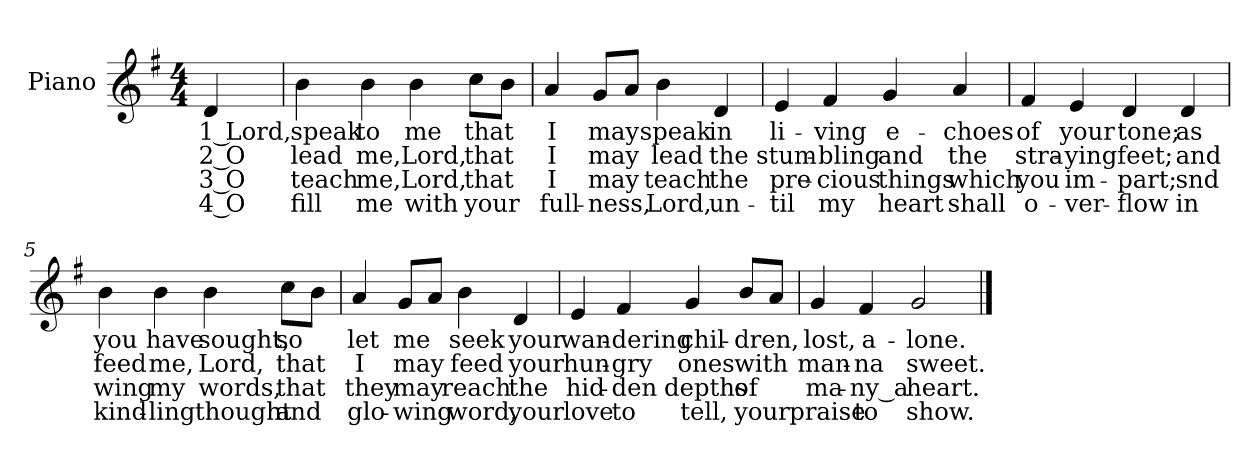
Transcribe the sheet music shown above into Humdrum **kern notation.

**kern	**text	**text	**text	**text
*part1	*part1	*part1	*part1	*part1
*staff1	*staff1	*staff1	*staff1	*staff1
*I"Piano	*	*	*	*
*I'Pno.	*	*	*	*
!!LO:PB:g=z
*clefG2	*	*	*	*
*k[f#]	*	*	*	*
*G:	*	*	*	*
*M4/4	*	*	*	*
=	=	=	=	=
!	!LO:LY:b:color=#000000	!LO:LY:b:color=#000000	!LO:LY:b:color=#000000	!LO:LY:b:color=#000000
4di/	1 Lord,	2 O	3 O	4 O
=1	=1	=1	=1	=1
!	!LO:LY:b:color=#000000	!LO:LY:b:color=#000000	!LO:LY:b:color=#000000	!LO:LY:b:color=#000000
4bi\	speak	lead	teach	fill
!	!LO:LY:b:color=#000000	!LO:LY:b:color=#000000	!LO:LY:b:color=#000000	!LO:LY:b:color=#000000
4bi\	to	me,	me,	me
!	!LO:LY:b:color=#000000	!LO:LY:b:color=#000000	!LO:LY:b:color=#000000	!LO:LY:b:color=#000000
4bi\	me	Lord,	Lord,	with
!	!LO:LY:b:color=#000000	!LO:LY:b:color=#000000	!LO:LY:b:color=#000000	!LO:LY:b:color=#000000
8cci\L	that	that	that	your
8bi\J	.	.	.	.
=2	=2	=2	=2	=2
!	!LO:LY:b:color=#000000	!LO:LY:b:color=#000000	!LO:LY:b:color=#000000	!LO:LY:b:color=#000000
4ai/	I	I	I	full-
!	!LO:LY:b:color=#000000	!LO:LY:b:color=#000000	!LO:LY:b:color=#000000	!LO:LY:b:color=#000000
8gi/L	may	may	-may	ness,
8ai/J	.	.	.	.
!	!LO:LY:b:color=#000000	!LO:LY:b:color=#000000	!LO:LY:b:color=#000000	!LO:LY:b:color=#000000
4bi\	speak	lead	teach	Lord,
!	!LO:LY:b:color=#000000	!LO:LY:b:color=#000000	!LO:LY:b:color=#000000	!LO:LY:b:color=#000000
4di/	in	the	the	un-
!!LO:LB:g=z
=3	=3	=3	=3	=3
!	!LO:LY:b:color=#000000	!LO:LY:b:color=#000000	!LO:LY:b:color=#000000	!LO:LY:b:color=#000000
4ei/	li-	stum-	-pre-	-til
!	!LO:LY:b:color=#000000	!LO:LY:b:color=#000000	!LO:LY:b:color=#000000	!LO:LY:b:color=#000000
4f#i/	-ving	-bling	cious	my
!	!LO:LY:b:color=#000000	!LO:LY:b:color=#000000	!LO:LY:b:color=#000000	!LO:LY:b:color=#000000
4gi/	e-	and	things	heart
!	!LO:LY:b:color=#000000	!LO:LY:b:color=#000000	!LO:LY:b:color=#000000	!LO:LY:b:color=#000000
4ai/	-choes	the	which	shall
=4	=4	=4	=4	=4
!	!LO:LY:b:color=#000000	!LO:LY:b:color=#000000	!LO:LY:b:color=#000000	!LO:LY:b:color=#000000
4f#i/	of	stra-	you	o-
!	!LO:LY:b:color=#000000	!LO:LY:b:color=#000000	!LO:LY:b:color=#000000	!LO:LY:b:color=#000000
4ei/	your	-ying	-im-	-ver-
!	!LO:LY:b:color=#000000	!LO:LY:b:color=#000000	!LO:LY:b:color=#000000	!LO:LY:b:color=#000000
4di/	tone;	feet;	-part;	flow
!	!LO:LY:b:color=#000000	!LO:LY:b:color=#000000	!LO:LY:b:color=#000000	!LO:LY:b:color=#000000
4di/	as	and	snd	in
=5	=5	=5	=5	=5
!	!LO:LY:b:color=#000000	!LO:LY:b:color=#000000	!LO:LY:b:color=#000000	!LO:LY:b:color=#000000
4bi\	you	feed	wing	kind-
!	!LO:LY:b:color=#000000	!LO:LY:b:color=#000000	!LO:LY:b:color=#000000	!LO:LY:b:color=#000000
4bi\	have	me,	-my	ling
!	!LO:LY:b:color=#000000	!LO:LY:b:color=#000000	!LO:LY:b:color=#000000	!LO:LY:b:color=#000000
4bi\	sought,	Lord,	words,	thought
!	!LO:LY:b:color=#000000	!LO:LY:b:color=#000000	!LO:LY:b:color=#000000	!LO:LY:b:color=#000000
8cci\L	so	that	that	and
8bi\J	.	.	.	.
!!LO:LB:g=z
=6	=6	=6	=6	=6
!	!LO:LY:b:color=#000000	!LO:LY:b:color=#000000	!LO:LY:b:color=#000000	!LO:LY:b:color=#000000
4ai/	let	I	they	glo-
!	!LO:LY:b:color=#000000	!LO:LY:b:color=#000000	!LO:LY:b:color=#000000	!LO:LY:b:color=#000000
8gi/L	me	may	-may	wing
8ai/J	.	.	.	.
!	!LO:LY:b:color=#000000	!LO:LY:b:color=#000000	!LO:LY:b:color=#000000	!LO:LY:b:color=#000000
4bi\	seek	feed	reach	word,
!	!LO:LY:b:color=#000000	!LO:LY:b:color=#000000	!LO:LY:b:color=#000000	!LO:LY:b:color=#000000
4di/	your	your	the	your
=7	=7	=7	=7	=7
!	!LO:LY:b:color=#000000	!LO:LY:b:color=#000000	!LO:LY:b:color=#000000	!LO:LY:b:color=#000000
4ei/	wan-	hun-	hid-	-love
!	!LO:LY:b:color=#000000	!LO:LY:b:color=#000000	!LO:LY:b:color=#000000	!LO:LY:b:color=#000000
4f#i/	-dering	-gry	den	to
!	!LO:LY:b:color=#000000	!LO:LY:b:color=#000000	!LO:LY:b:color=#000000	!LO:LY:b:color=#000000
4gi/	chil-	ones	depths	tell,
!	!LO:LY:b:color=#000000	!LO:LY:b:color=#000000	!LO:LY:b:color=#000000	!LO:LY:b:color=#000000
8bi/L	-dren,	with	of	your
8ai/J	.	.	.	.
=8	=8	=8	=8	=8
!	!LO:LY:b:color=#000000	!LO:LY:b:color=#000000	!LO:LY:b:color=#000000	!LO:LY:b:color=#000000
4gi/	lost,	man-	ma-	-praise
!	!LO:LY:b:color=#000000	!LO:LY:b:color=#000000	!LO:LY:b:color=#000000	!LO:LY:b:color=#000000
4f#i/	a-	-na	ny_a	to
!	!LO:LY:b:color=#000000	!LO:LY:b:color=#000000	!LO:LY:b:color=#000000	!LO:LY:b:color=#000000
2gi/	-lone.	sweet.	heart.	show.
==	==	==	==	==
*-	*-	*-	*-	*-
